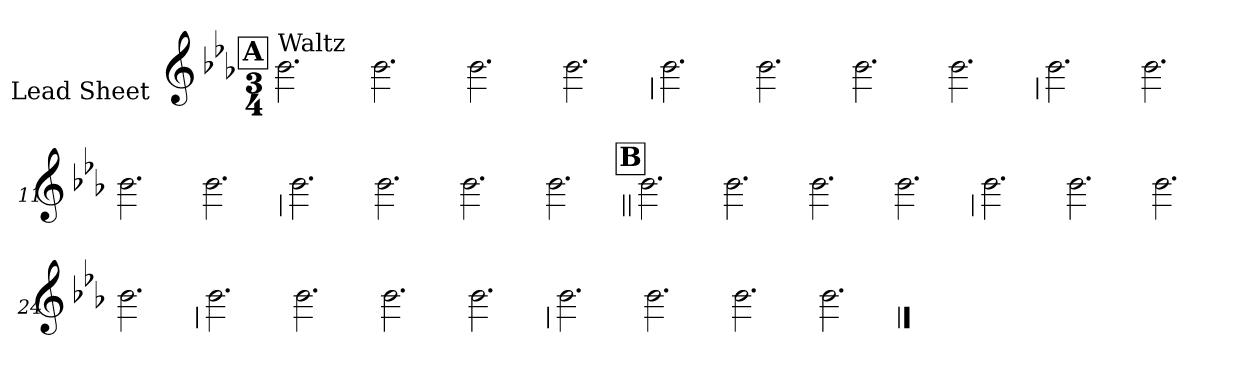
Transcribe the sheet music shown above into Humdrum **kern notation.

**kern
*part1
*staff1
*I"Lead Sheet
*stria0
*clefG2
*k[b-e-a-]
*E-:
*M3/4
!!LO:REH:place=s1:a:t=A
=1||
!LO:TX:a:t=Waltz
2.b-
=2-
2.b-
=3-
2.b-
=4-
2.b-
!!LO:LB:g=z
=5
2.b-
=6-
2.b-
=7-
2.b-
=8-
2.b-
!!LO:LB:g=z
=9
2.b-
=10-
2.b-
=11-
2.b-
=12-
2.b-
!!LO:LB:g=z
=13
2.b-
=14-
2.b-
=15-
2.b-
=16-
2.b-
!!LO:LB:g=z
!!LO:REH:place=s1:a:t=B
=17||
2.b-
=18-
2.b-
=19-
2.b-
=20-
2.b-
!!LO:LB:g=z
=21
2.b-
=22-
2.b-
=23-
2.b-
=24-
2.b-
!!LO:LB:g=z
=25
2.b-
=26-
2.b-
=27-
2.b-
=28-
2.b-
!!LO:LB:g=z
=29
2.b-
=30-
2.b-
=31-
2.b-
=32-
2.b-
==
*-
